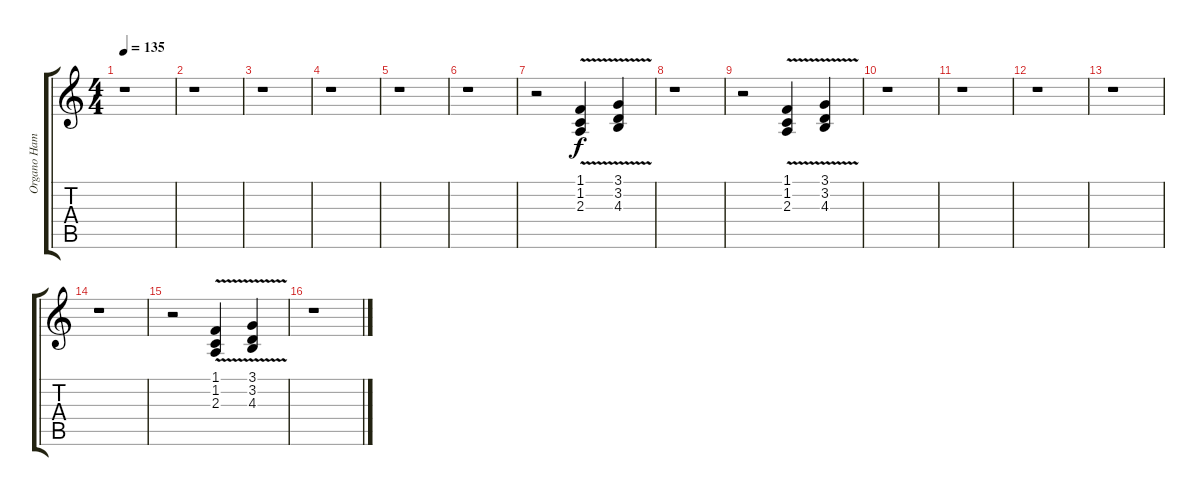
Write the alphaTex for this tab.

\track ("Organo Hammond" "Organo Ham") {instrument drawbarorgan}
\staff {score tabs}
\tuning (E4 B3 G3 D3 A2 E2) {hide}
\ts (4 4)
\tempo 135
\clef g2
\ks c
r.1{dy f} |
r.1 |
r.1 |
r.1 |
r.1 |
r.1 |
r.2 (1.1{v} 1.2 2.3).4 (3.1{v} 3.2 4.3).4 |
r.1 |
r.2 (1.1{v} 1.2 2.3).4 (3.1{v} 3.2 4.3).4 |
r.1 |
r.1 |
r.1 |
r.1 |
r.1 |
r.2 (1.1{v} 1.2 2.3).4 (3.1{v} 3.2 4.3).4 |
r.1
